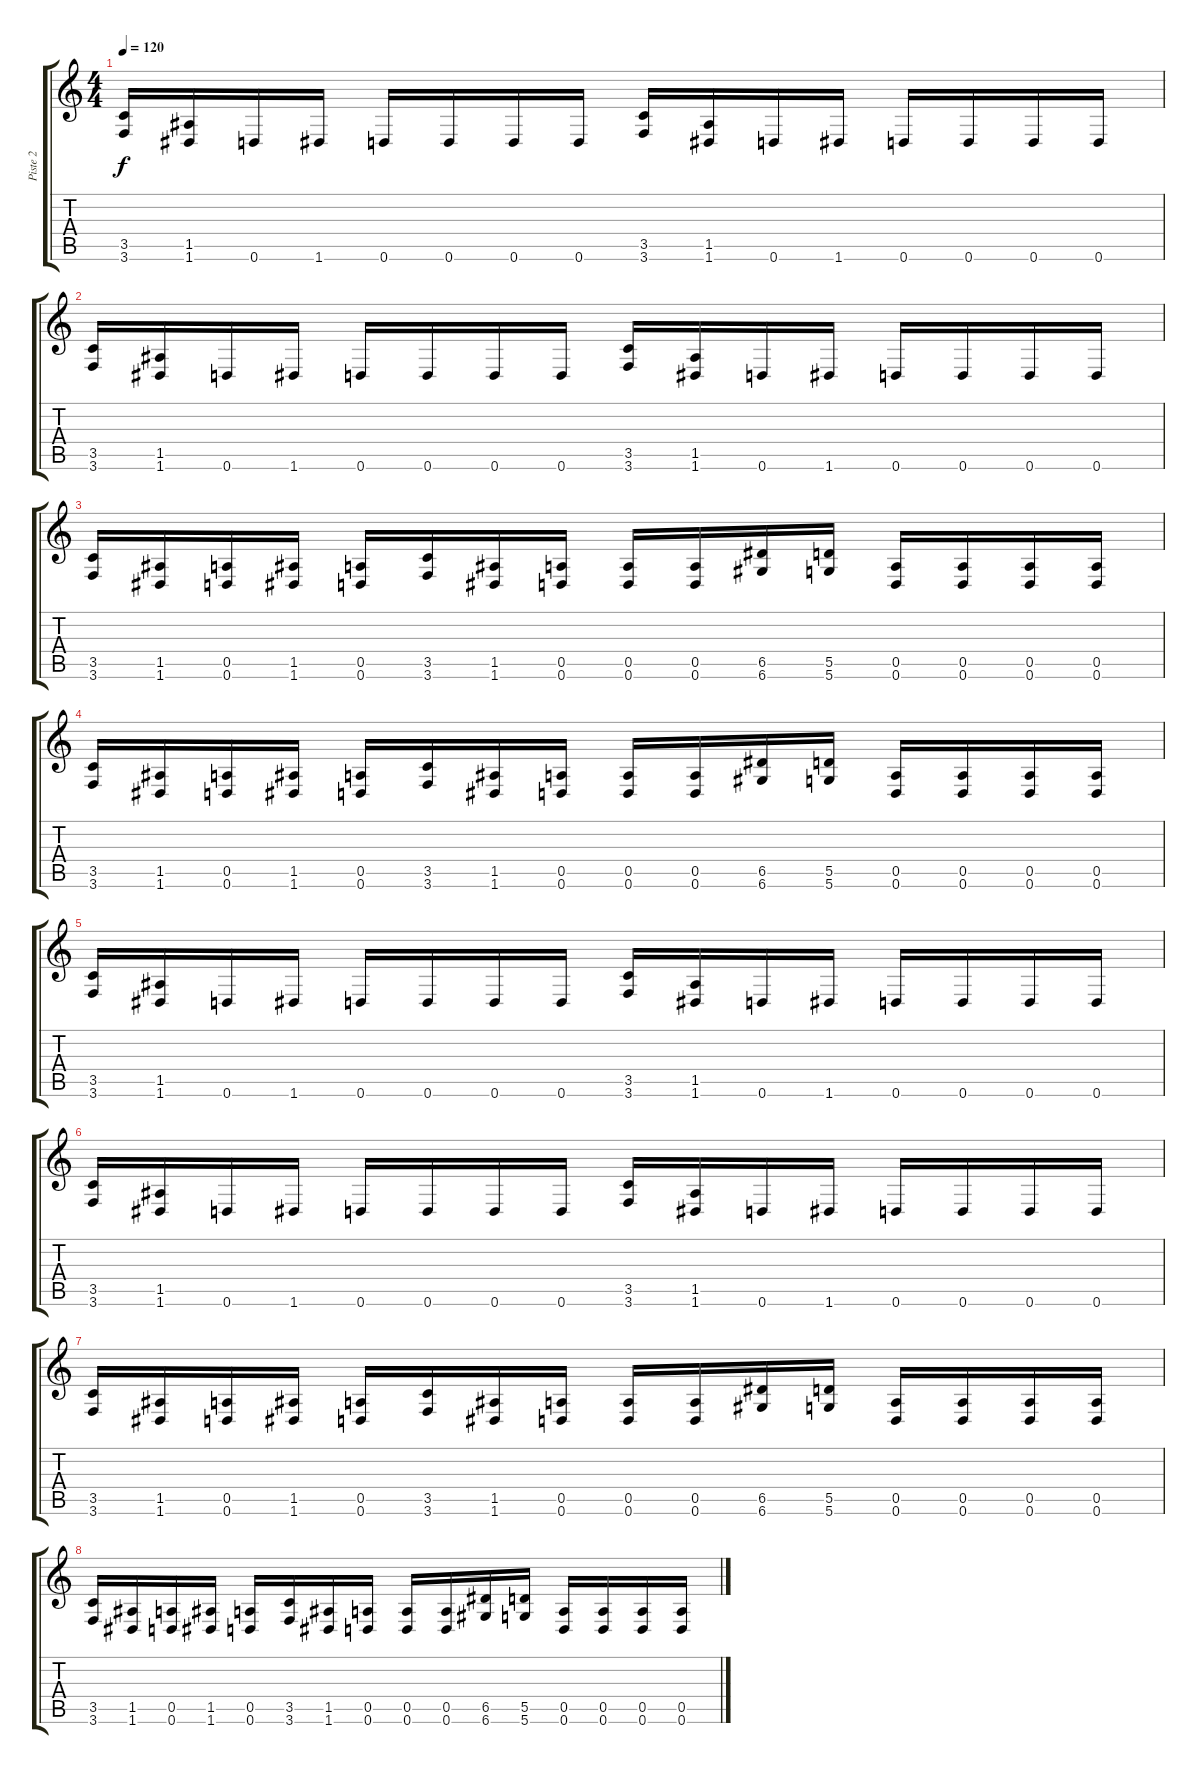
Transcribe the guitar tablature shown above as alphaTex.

\track ("Piste 2" "Piste 2") {instrument distortionguitar}
\staff {score tabs}
\tuning (E4 B3 G3 D3 A2 D2) {hide}
\ts (4 4)
\tempo 120
\clef g2
\ks c
(3.5 3.6).16{dy f} (1.5 1.6).16 0.6.16 1.6.16 0.6.16 0.6.16 0.6.16 0.6.16 (3.5 3.6).16 (1.5 1.6).16 0.6.16 1.6.16 0.6.16 0.6.16 0.6.16 0.6.16 |
(3.5 3.6).16 (1.5 1.6).16 0.6.16 1.6.16 0.6.16 0.6.16 0.6.16 0.6.16 (3.5 3.6).16 (1.5 1.6).16 0.6.16 1.6.16 0.6.16 0.6.16 0.6.16 0.6.16 |
(3.5 3.6).16 (1.5 1.6).16 (0.5 0.6).16 (1.5 1.6).16 (0.5 0.6).16 (3.5 3.6).16 (1.5 1.6).16 (0.5 0.6).16 (0.5 0.6).16 (0.5 0.6).16 (6.5 6.6).16 (5.5 5.6).16 (0.5 0.6).16 (0.5 0.6).16 (0.5 0.6).16 (0.5 0.6).16 |
(3.5 3.6).16 (1.5 1.6).16 (0.5 0.6).16 (1.5 1.6).16 (0.5 0.6).16 (3.5 3.6).16 (1.5 1.6).16 (0.5 0.6).16 (0.5 0.6).16 (0.5 0.6).16 (6.5 6.6).16 (5.5 5.6).16 (0.5 0.6).16 (0.5 0.6).16 (0.5 0.6).16 (0.5 0.6).16 |
(3.5 3.6).16 (1.5 1.6).16 0.6.16 1.6.16 0.6.16 0.6.16 0.6.16 0.6.16 (3.5 3.6).16 (1.5 1.6).16 0.6.16 1.6.16 0.6.16 0.6.16 0.6.16 0.6.16 |
(3.5 3.6).16 (1.5 1.6).16 0.6.16 1.6.16 0.6.16 0.6.16 0.6.16 0.6.16 (3.5 3.6).16 (1.5 1.6).16 0.6.16 1.6.16 0.6.16 0.6.16 0.6.16 0.6.16 |
(3.5 3.6).16 (1.5 1.6).16 (0.5 0.6).16 (1.5 1.6).16 (0.5 0.6).16 (3.5 3.6).16 (1.5 1.6).16 (0.5 0.6).16 (0.5 0.6).16 (0.5 0.6).16 (6.5 6.6).16 (5.5 5.6).16 (0.5 0.6).16 (0.5 0.6).16 (0.5 0.6).16 (0.5 0.6).16 |
(3.5 3.6).16 (1.5 1.6).16 (0.5 0.6).16 (1.5 1.6).16 (0.5 0.6).16 (3.5 3.6).16 (1.5 1.6).16 (0.5 0.6).16 (0.5 0.6).16 (0.5 0.6).16 (6.5 6.6).16 (5.5 5.6).16 (0.5 0.6).16 (0.5 0.6).16 (0.5 0.6).16 (0.5 0.6).16
